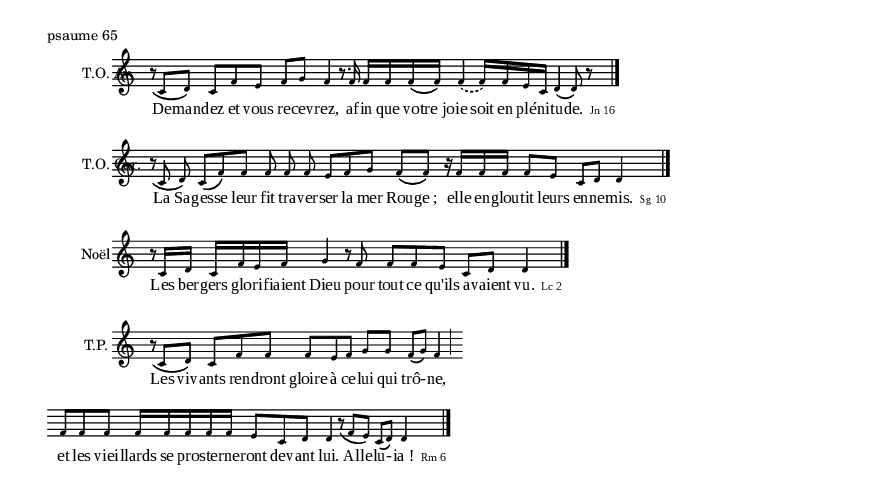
\version "2.10.0"
\include "definitions.ly"

\markup { psaume 65}
\relative d' { 
	\new Staff {
		\cadenzaOn
		\set Staff.instrumentName = \markup{ \center-align { T.O. Av.} }
		\times 2/3 { r8_\( c[ d]\) } 
		\times 2/3 { c[ f e] } f[ g]  f4 \pespace
		r8. f16   f16[ f f\( f\)] 
		\slurDashed f4( f16[) f e c] 
		d4\( d8\) r8
		\endBar
	}

	\addlyrics {
		De -- man -- dez et vous re -- cev -- rez, af -- in que vo -- "tre jo" -- ie soit en plé -- ni -- tu -- de.
		\markup { \citation #"Jn 16" } 
	}
}
 
\relative d' { 
	\new Staff {
		\cadenzaOn
		\set Staff.instrumentName = \markup{ \center-align { T.O. Car. } }
		\times 2/3 { r8_\( c d\) }
		\times 2/3 { c[\( f\) f] }
		\times 2/3 { f f f }
		\times 2/3 { e[ f g] }
		f8[\( f\)]
		\espace
		r16 f[ f f]
		f8[ e]
		c[ d]
		d4
		\endBar
	}

	\addlyrics {
		La Sa -- ges -- se leur fit tra -- ver -- ser la mer Rou -- "ge ;" elle en -- glou -- tit leurs en -- ne -- mis.
		\markup { \citation #"Sg 10" } 
	}
}

\relative d' { 
	\new Staff {
		\cadenzaOn
		\set Staff.instrumentName = \markup{ \center-align { Noël } }
		r8 c16[ d]
		c[ f e f]
		g4
		\espace
		r8 f
		\times 2/3 { f8[ f e] }
		c[ d]
		d4
		\endBar
	}

	\addlyrics {
		Les ber -- gers glo -- ri -- fiaient Dieu pour tout ce qu'ils a -- vaient vu.
		\markup { \citation #"Lc 2" } 
	}
}



\relative d' { 
	\new Staff {
		\cadenzaOn
		\set Staff.instrumentName = \markup{ \center-align { T.P. } }
		\times 2/3 { r8_\( c[ d]\) }  
		\times 2/3 { c[ f f] }  \times 2/3 { f[ e f] }
		g[ g] f8[\( g\)] f4  \cesure  \ifIndent
		\times 2/3 { f8[ f f]  }
		\times 2/5 {f16[f f f f]}
		\times 2/3 { e8[ c d] } d4
		\times 2/3 {r8_\(f[ e]\)} c[\( d\)] d4 
		\endBar
	}

	\addlyrics {
		Les viv -- ants ren -- dront gloire à ce -- lui qui trô -- - -- ne, et les viei -- llards se pro -- ste -- rne -- ront dev -- ant lui. Al -- le -- lu -- - -- "ia !"
		\markup { \citation #"Rm 6" } 
	}
}


